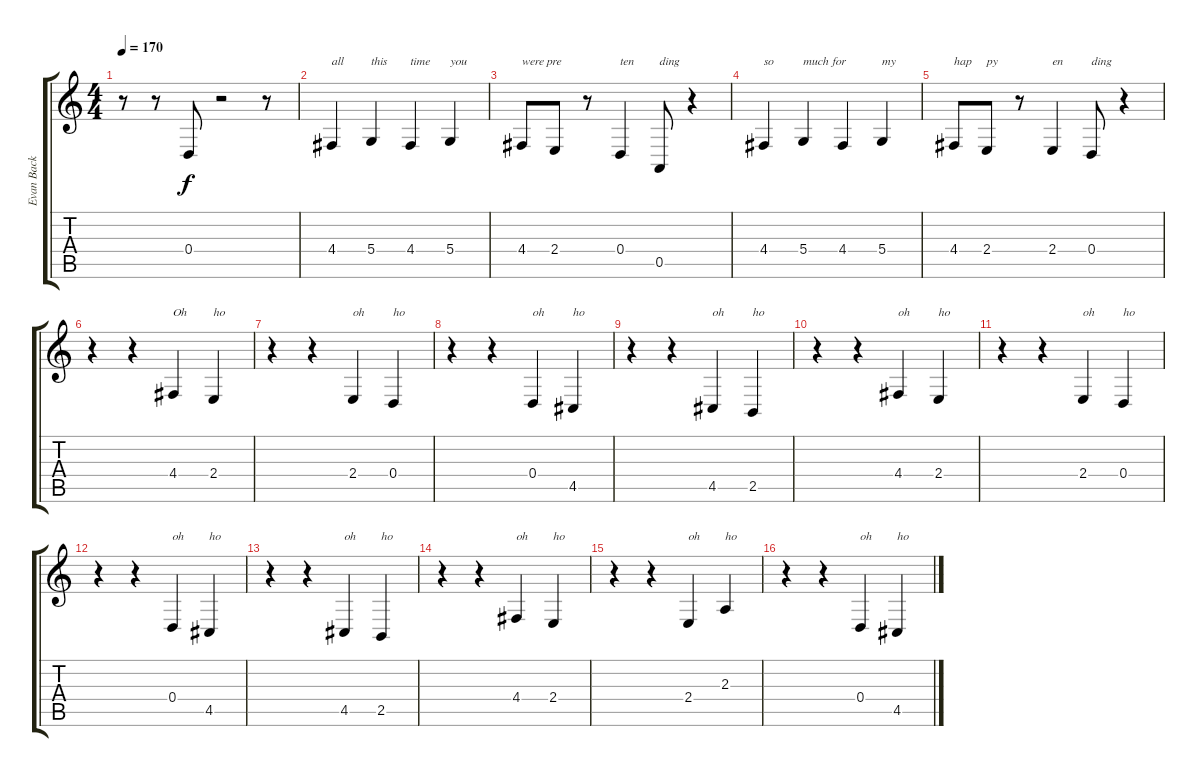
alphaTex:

\track ("Evan Back Vocals" "Evan Back ") {instrument lead6voice}
\staff {score tabs}
\tuning (E4 B3 G3 D3 A2 E2) {hide}
\ts (4 4)
\tempo 170
\clef g2
\ks c
r.8{dy f} r.8 0.4.8 r.2 r.8 |
4.4.4{txt "all"} 5.4.4{txt "this"} 4.4.4{txt "time"} 5.4.4{txt "you"} |
4.4.8{txt "were pre"} 2.4.8 r.8 0.4.4{txt "ten"} 0.5.8{txt "ding"} r.4 |
4.4.4{txt "so"} 5.4.4{txt "much for"} 4.4.4 5.4.4{txt "my"} |
4.4.8{txt "hap"} 2.4.8{txt "py"} r.8 2.4.4{txt "en"} 0.4.8{txt "ding"} r.4 |
r.4 r.4 4.4.4{txt "Oh"} 2.4.4{txt "ho"} |
r.4 r.4 2.4.4{txt "oh"} 0.4.4{txt "ho"} |
r.4 r.4 0.4.4{txt "oh"} 4.5.4{txt "ho"} |
r.4 r.4 4.5.4{txt "oh"} 2.5.4{txt "ho"} |
r.4 r.4 4.4.4{txt "oh"} 2.4.4{txt "ho"} |
r.4 r.4 2.4.4{txt "oh"} 0.4.4{txt "ho"} |
r.4 r.4 0.4.4{txt "oh"} 4.5.4{txt "ho"} |
r.4 r.4 4.5.4{txt "oh"} 2.5.4{txt "ho"} |
r.4 r.4 4.4.4{txt "oh"} 2.4.4{txt "ho"} |
r.4 r.4 2.4.4{txt "oh"} 2.3.4{txt "ho"} |
r.4 r.4 0.4.4{txt "oh"} 4.5.4{txt "ho"}
